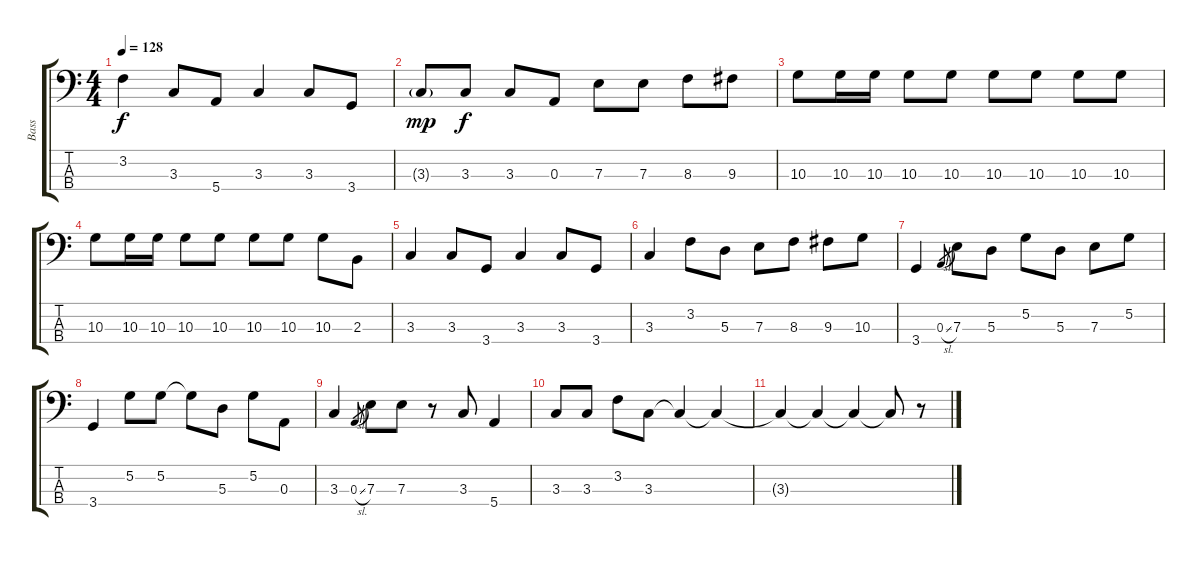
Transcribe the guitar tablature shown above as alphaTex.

\track ("Bass" "Bass") {instrument electricbassfinger}
\staff {score tabs}
\tuning (G2 D2 A1 E1) {hide}
\ts (4 4)
\tempo 128
\clef f4
\ks c
3.2.4{dy f} 3.3.8 5.4.8 3.3.4 3.3.8 3.4.8 |
3.3{g}.8{dy mp} 3.3.8{dy f} 3.3.8 0.3.8 7.3.8 7.3.8 8.3.8 9.3.8 |
10.3.8 10.3.16 10.3.16 10.3.8 10.3.8 10.3.8 10.3.8 10.3.8 10.3.8 |
10.3.8 10.3.16 10.3.16 10.3.8 10.3.8 10.3.8 10.3.8 10.3.8 2.3.8 |
3.3.4 3.3.8 3.4.8 3.3.4 3.3.8 3.4.8 |
3.3.4 3.2.8 5.3.8 7.3.8 8.3.8 9.3.8 10.3.8 |
3.4.4 0.3{sl}.8{gr} 7.3.8 5.3.8 5.2.8 5.3.8 7.3.8 5.2.8 |
3.4.4 5.2.8 5.2.8 5.2{t}.8 5.3.8 5.2.8 0.3.8 |
3.3.4 0.3{sl}.8{gr} 7.3.8 7.3.8 r.8 3.3.8 5.4.4 |
3.3.8 3.3.8 3.2.8 3.3.8 3.3{t}.4 3.3{t}.4 |
3.3{t}.4 3.3{t}.4 3.3{t}.4 3.3{t}.8 r.8
